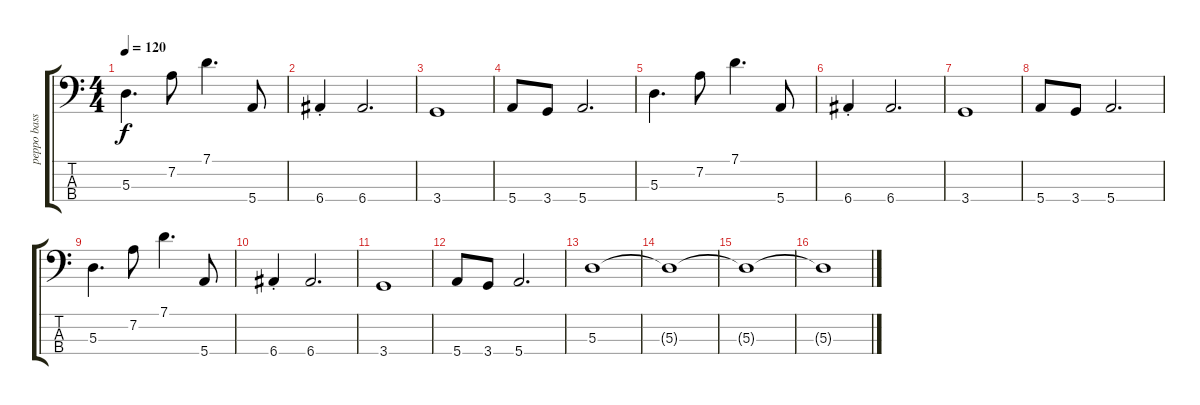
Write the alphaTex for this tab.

\track ("peppo bass" "peppo bass") {instrument electricbassfinger}
\staff {score tabs}
\tuning (G2 D2 A1 E1) {hide}
\ts (4 4)
\tempo 120
\clef f4
\ks c
5.3.4{d dy f} 7.2.8 7.1.4{d} 5.4.8 |
6.4{st}.4 6.4.2{d} |
3.4.1 |
5.4.8 3.4.8 5.4.2{d} |
5.3.4{d} 7.2.8 7.1.4{d} 5.4.8 |
6.4{st}.4 6.4.2{d} |
3.4.1 |
5.4.8 3.4.8 5.4.2{d} |
5.3.4{d} 7.2.8 7.1.4{d} 5.4.8 |
6.4{st}.4 6.4.2{d} |
3.4.1 |
5.4.8 3.4.8 5.4.2{d} |
5.3.1 |
5.3{t}.1 |
5.3{t}.1 |
5.3{t}.1
